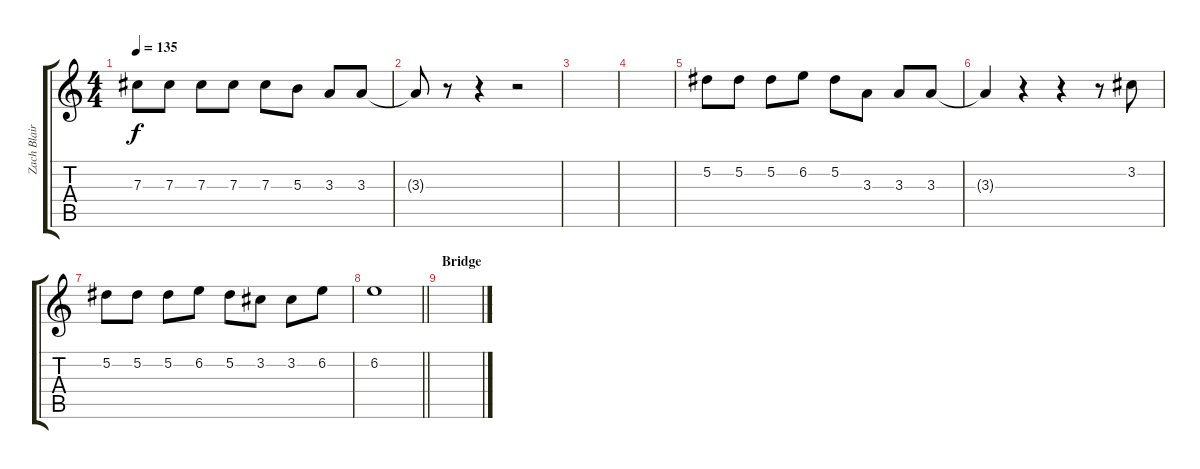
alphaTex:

\track ("Zach Blair - Vocals" "Zach Blair") {instrument distortionguitar}
\staff {score tabs}
\tuning (Eb4 Bb3 Gb3 Db3 Ab2 Eb2) {hide}
\ts (4 4)
\tempo 135
\clef g2
\ks c
7.3{t}.8{dy f} 7.3.8 7.3.8 7.3.8 7.3.8 5.3.8 3.3.8 3.3.8 |
3.3{t}.8 r.8 r.4 r.2 |
|
|
5.2.8 5.2.8 5.2.8 6.2.8 5.2.8 3.3.8 3.3.8 3.3.8 |
3.3{t}.4 r.4 r.4 r.8 3.2.8 |
5.2.8 5.2.8 5.2.8 6.2.8 5.2.8 3.2.8 3.2.8 6.2.8 |
\barLineRight lightlight
6.2.1 |
\section ("" "Bridge")
